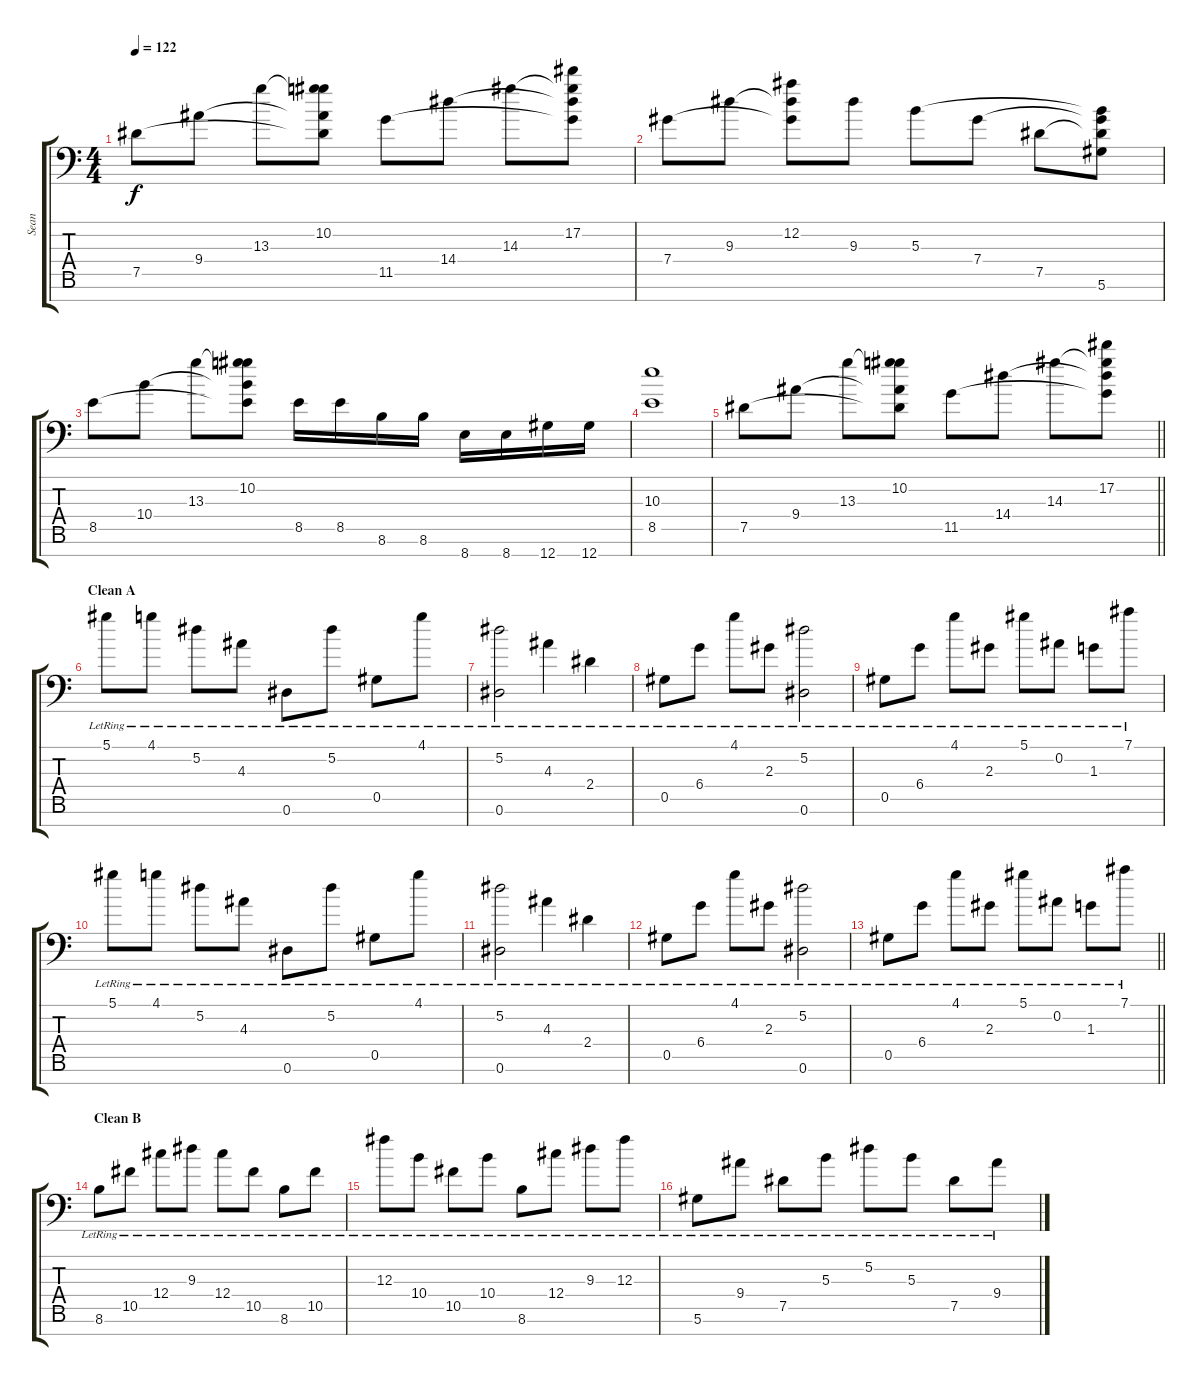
\track ("Sean" "Sean") {solo instrument overdrivenguitar}
\staff {score tabs}
\tuning (Eb4 Bb3 Gb3 Db3 Ab2 Eb2 Ab1) {hide}
\ts (4 4)
\tempo 122
\clef f4
\ks c
7.5.8{dy f} 9.4.8 13.3.8 (10.2 13.3{t} 9.4{t} 7.5{t}).8 11.5.8 14.4.8 14.3.8 (17.2 14.3{t} 14.4{t} 11.5{t}).8 |
7.4.8 9.3.8 (12.2 9.3{t} 7.4{t}).8 9.3.8 5.3.8 7.4.8 7.5.8 (5.3{t} 7.4{t} 7.5{t} 5.6).8 |
8.5.8 10.4.8 13.3.8 (10.2 13.3{t} 10.4{t} 8.5{t}).8 8.5.16 8.5.16 8.6.16 8.6.16 8.7.16 8.7.16 12.7.16 12.7.16 |
(10.3 8.5).1 |
\barLineRight lightlight
7.5.8 9.4.8 13.3.8 (10.2 13.3{t} 9.4{t} 7.5{t}).8 11.5.8 14.4.8 14.3.8 (17.2 14.3{t} 14.4{t} 11.5{t}).8 |
\section ("" "Clean A")
5.1{lr}.8{instrument electricguitarjazz} 4.1{lr}.8 5.2{lr}.8 4.3{lr}.8 0.6{lr}.8 5.2{lr}.8 0.5{lr}.8 4.1{lr}.8 |
(5.2{lr} 0.6{lr}).2 4.3{lr}.4 2.4{lr}.4 |
0.5{lr}.8 6.4{lr}.8 4.1{lr}.8 2.3{lr}.8 (5.2{lr} 0.6).2 |
0.5{lr}.8 6.4{lr}.8 4.1{lr}.8 2.3{lr}.8 5.1{lr}.8 0.2{lr}.8 1.3{lr}.8 7.1{lr}.8 |
5.1{lr}.8 4.1{lr}.8 5.2{lr}.8 4.3{lr}.8 0.6{lr}.8 5.2{lr}.8 0.5{lr}.8 4.1{lr}.8 |
(5.2{lr} 0.6{lr}).2 4.3{lr}.4 2.4{lr}.4 |
0.5{lr}.8 6.4{lr}.8 4.1{lr}.8 2.3{lr}.8 (5.2{lr} 0.6).2 |
\barLineRight lightlight
0.5{lr}.8 6.4{lr}.8 4.1{lr}.8 2.3{lr}.8 5.1{lr}.8 0.2{lr}.8 1.3{lr}.8 7.1{lr}.8 |
\section ("" "Clean B")
8.6{lr}.8 10.5{lr}.8 12.4{lr}.8 9.3{lr}.8 12.4{lr}.8 10.5{lr}.8 8.6{lr}.8 10.5{lr}.8 |
12.3{lr}.8 10.4{lr}.8 10.5{lr}.8 10.4{lr}.8 8.6{lr}.8 12.4{lr}.8 9.3{lr}.8 12.3{lr}.8 |
5.6{lr}.8 9.4{lr}.8 7.5{lr}.8 5.3{lr}.8 5.2{lr}.8 5.3{lr}.8 7.5{lr}.8 9.4{lr}.8
